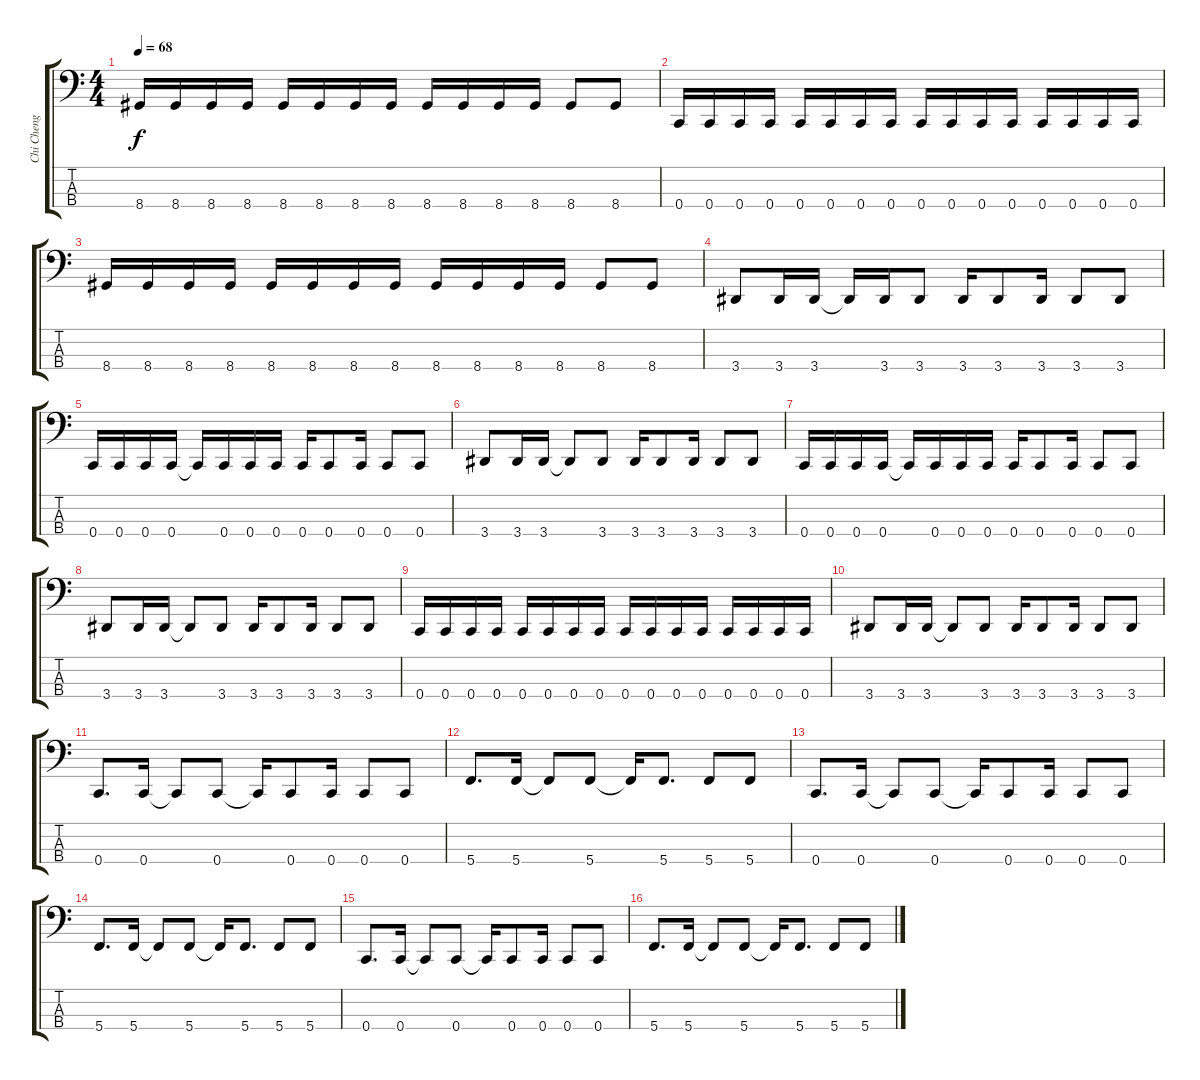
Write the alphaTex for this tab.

\track ("Chi Cheng" "Chi Cheng") {instrument acousticbass}
\staff {score tabs}
\tuning (F2 C2 G1 C1) {hide}
\ts (4 4)
\tempo 68
\clef f4
\ks c
8.4.16{dy f} 8.4.16 8.4.16 8.4.16 8.4.16 8.4.16 8.4.16 8.4.16 8.4.16 8.4.16 8.4.16 8.4.16 8.4.8 8.4.8 |
0.4.16 0.4.16 0.4.16 0.4.16 0.4.16 0.4.16 0.4.16 0.4.16 0.4.16 0.4.16 0.4.16 0.4.16 0.4.16 0.4.16 0.4.16 0.4.16 |
8.4.16 8.4.16 8.4.16 8.4.16 8.4.16 8.4.16 8.4.16 8.4.16 8.4.16 8.4.16 8.4.16 8.4.16 8.4.8 8.4.8 |
3.4.8 3.4.16 3.4.16 3.4{t}.16 3.4.16 3.4.8 3.4.16 3.4.8 3.4.16 3.4.8 3.4.8 |
0.4.16 0.4.16 0.4.16 0.4.16 0.4{t}.16 0.4.16 0.4.16 0.4.16 0.4.16 0.4.8 0.4.16 0.4.8 0.4.8 |
3.4.8 3.4.16 3.4.16 3.4{t}.8 3.4.8 3.4.16 3.4.8 3.4.16 3.4.8 3.4.8 |
0.4.16 0.4.16 0.4.16 0.4.16 0.4{t}.16 0.4.16 0.4.16 0.4.16 0.4.16 0.4.8 0.4.16 0.4.8 0.4.8 |
3.4.8 3.4.16 3.4.16 3.4{t}.8 3.4.8 3.4.16 3.4.8 3.4.16 3.4.8 3.4.8 |
0.4.16 0.4.16 0.4.16 0.4.16 0.4.16 0.4.16 0.4.16 0.4.16 0.4.16 0.4.16 0.4.16 0.4.16 0.4.16 0.4.16 0.4.16 0.4.16 |
3.4.8 3.4.16 3.4.16 3.4{t}.8 3.4.8 3.4.16 3.4.8 3.4.16 3.4.8 3.4.8 |
0.4.8{d} 0.4.16 0.4{t}.8 0.4.8 0.4{t}.16 0.4.8 0.4.16 0.4.8 0.4.8 |
5.4.8{d} 5.4.16 5.4{t}.8 5.4.8 5.4{t}.16 5.4.8{d} 5.4.8 5.4.8 |
0.4.8{d} 0.4.16 0.4{t}.8 0.4.8 0.4{t}.16 0.4.8 0.4.16 0.4.8 0.4.8 |
5.4.8{d} 5.4.16 5.4{t}.8 5.4.8 5.4{t}.16 5.4.8{d} 5.4.8 5.4.8 |
0.4.8{d} 0.4.16 0.4{t}.8 0.4.8 0.4{t}.16 0.4.8 0.4.16 0.4.8 0.4.8 |
5.4.8{d} 5.4.16 5.4{t}.8 5.4.8 5.4{t}.16 5.4.8{d} 5.4.8 5.4.8
